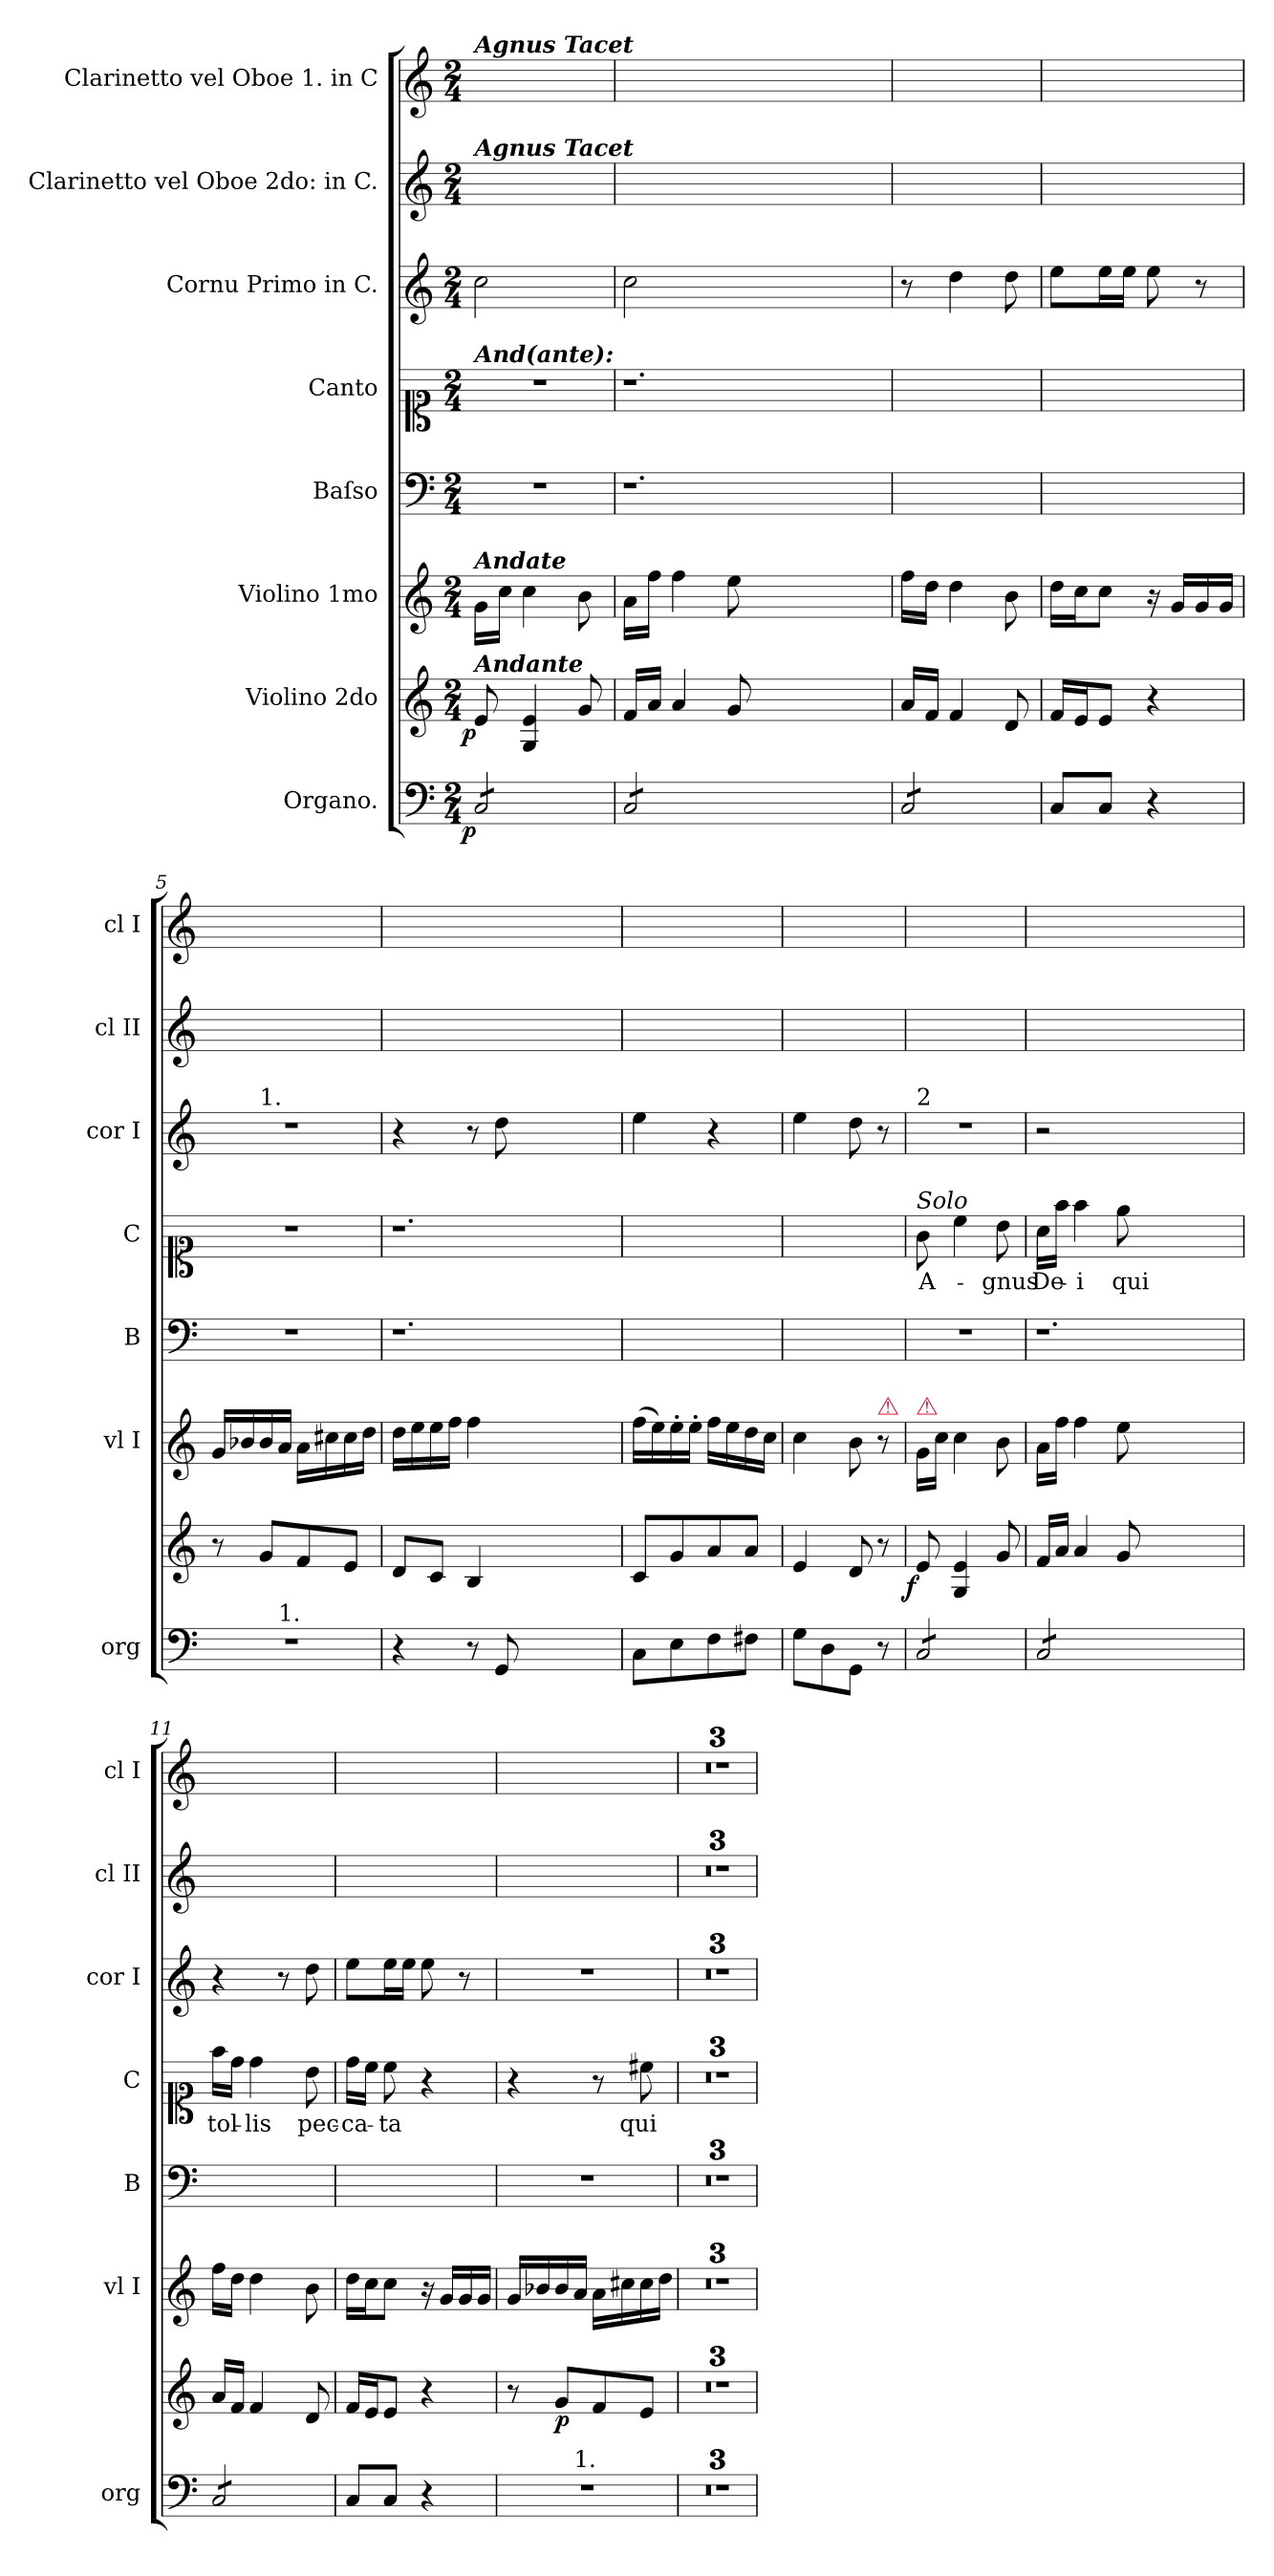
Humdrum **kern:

**kern	**dynam	**kern	**dynam	**kern	**kern	**kern	**text	**kern	**kern	**kern
*part8	*part8	*part7	*part7	*part6	*part5	*part4	*part4	*part3	*part2	*part1
*staff8	*staff8	*staff7	*staff7	*staff6	*staff5	*staff4	*staff4	*staff3	*staff2	*staff1
*I"Organo.	*	*I"Violino 2do	*	*I"Violino 1mo	*I"Baſso	*I"Canto	*	*I"Cornu Primo in C.	*I"Clarinetto vel Oboe 2do: in C.	*I"Clarinetto vel Oboe 1. in C
*I'org	*	*	*	*I'vl I	*I'B	*I'C	*	*I'cor I	*I'cl II	*I'cl I
*clefF4	*	*clefG2	*	*clefG2	*clefF4	*clefC1	*	*clefG2	*clefG2	*clefG2
*k[]	*	*k[]	*	*k[]	*k[]	*k[]	*	*k[]	*k[]	*k[]
*M2/4	*	*M2/4	*	*M2/4	*M2/4	*M2/4	*	*M2/4	*M2/4	*M2/4
=1	=1	=1	=1	=1	=1	=1	=1	=1	=1	=1
!	!	!	!	!	!	!	!	!	!	!LO:TX:a:Bi:t=Agnus Tacet
!	!	!	!	!	!	!	!	!	!LO:TX:a:Bi:t=Agnus Tacet	!
!	!	!	!	!	!	!LO:TX:a:Bi:t=And(ante)&colon;	!	!	!	!
!	!	!	!	!LO:TX:a:Bi:t=Andate	!	!	!	!	!	!
!	!	!LO:TX:a:Bi:t=Andante	!	!	!	!	!	!	!	!
!LO:TX:a:Bi:t=Ada(gio)&colon;	!	!	!	!	!	!	!	!	!	!
!	!LO:DY:b:rj	!	!LO:DY:b:rj	!	!	!	!	!	!	!
*tremolo	*	*	*	*	*	*	*	*	*	*
8C/L	p	8e/	p	16g\LL	2r	2r	.	2cc\	2ryy	2ryy
.	.	.	.	16cc\JJ	.	.	.	.	.	.
8C/	.	4G/ 4e/	.	4cc\	.	.	.	.	.	.
8C/	.	.	.	.	.	.	.	.	.	.
8C/J	.	8g/	.	8b\	.	.	.	.	.	.
=2	=2	=2	=2	=2	=2	=2	=2	=2	=2	=2
8C/L	.	16f/LL	.	16a\LL	1.r	1.r	.	2cc\	2ryy	2ryy
.	.	16a/JJ	.	16ff\JJ	.	.	.	.	.	.
8C/	.	4a/	.	4ff\	.	.	.	.	.	.
8C/	.	.	.	.	.	.	.	.	.	.
8C/J	.	8g/	.	8ee\	.	.	.	.	.	.
1ryy	.	1ryy	.	1ryy	.	.	.	1ryy	1ryy	1ryy
=3	=3	=3	=3	=3	=3	=3	=3	=3	=3	=3
8C/L	.	16a/LL	.	16ff\LL	2ryy	2ryy	.	8r	2ryy	2ryy
.	.	16f/JJ	.	16dd\JJ	.	.	.	.	.	.
8C/	.	4f/	.	4dd\	.	.	.	4dd\	.	.
8C/	.	.	.	.	.	.	.	.	.	.
8C/J	.	8d/	.	8b\	.	.	.	8dd\	.	.
*Xtremolo	*	*	*	*	*	*	*	*	*	*
=4	=4	=4	=4	=4	=4	=4	=4	=4	=4	=4
8C/L	.	16f/LL	.	16dd\LL	2ryy	2ryy	.	8ee\L	2ryy	2ryy
.	.	16e/J	.	16cc\J	.	.	.	.	.	.
8C/J	.	8e/J	.	8cc\J	.	.	.	16ee\L	.	.
.	.	.	.	.	.	.	.	16ee\JJ	.	.
4r	.	4r	.	16r	.	.	.	8ee\	.	.
.	.	.	.	16g/LL	.	.	.	.	.	.
.	.	.	.	16g/	.	.	.	8r	.	.
.	.	.	.	16g/JJ	.	.	.	.	.	.
=5	=5	=5	=5	=5	=5	=5	=5	=5	=5	=5
*^	*	*	*	*	*	*	*	*^	*	*
2r	8.ryy	.	8r	.	16g/LL	2r	2r	.	2r	8ryy	2ryy	2ryy
.	.	.	.	.	16b-X/	.	.	.	.	.	.	.
!	!	!	!	!	!	!	!	!	!	!LO:TX:a:t=1.	!	!
.	.	.	8g/L	.	16b-/	.	.	.	.	4.ryy	.	.
!	!LO:TX:a:t=1.	!	!	!	!	!	!	!	!	!	!	!
.	4ryy	.	.	.	16a/JJ	.	.	.	.	.	.	.
.	.	.	8f/	.	16a\LL	.	.	.	.	.	.	.
.	.	.	.	.	16cc#X\	.	.	.	.	.	.	.
.	.	.	8e/J	.	16cc#\	.	.	.	.	.	.	.
.	16ryy	.	.	.	16dd\JJ	.	.	.	.	.	.	.
*v	*v	*	*	*	*	*	*	*	*v	*v	*	*
=6	=6	=6	=6	=6	=6	=6	=6	=6	=6	=6
4r	.	8d/L	.	16dd\LL	1.r	1.r	.	4r	2ryy	2ryy
.	.	.	.	16ee\	.	.	.	.	.	.
.	.	8c/J	.	16ee\	.	.	.	.	.	.
.	.	.	.	16ff\JJ	.	.	.	.	.	.
8r	.	4B/	.	4ff\	.	.	.	8r	.	.
8GG/	.	.	.	.	.	.	.	8dd\	.	.
1ryy	.	1ryy	.	1ryy	.	.	.	1ryy	1ryy	1ryy
=7	=7	=7	=7	=7	=7	=7	=7	=7	=7	=7
8C\L	.	8c/L	.	(>16ff\LL	2ryy	2ryy	.	4ee\	2ryy	2ryy
.	.	.	.	16ee\)	.	.	.	.	.	.
8E\	.	8g/	.	16ee'>\	.	.	.	.	.	.
.	.	.	.	16ee'>\JJ	.	.	.	.	.	.
8F\	.	8a/	.	16ff\LL	.	.	.	4r	.	.
.	.	.	.	16ee\	.	.	.	.	.	.
8F#X\J	.	8a/J	.	16dd\	.	.	.	.	.	.
.	.	.	.	16cc\JJ	.	.	.	.	.	.
=8	=8	=8	=8	=8	=8	=8	=8	=8	=8	=8
8G\L	.	4e/	.	4cc\	2ryy	2ryy	.	4ee\	2ryy	2ryy
8D\	.	.	.	.	.	.	.	.	.	.
8GG\J	.	8d/	.	8b\	.	.	.	8dd\	.	.
!	!	!	!	!LO:TX:a:color=crimson:t=⚠	!	!	!	!	!	!
8r	.	8r	.	8r	.	.	.	8r	.	.
=9	=9	=9	=9	=9	=9	=9	=9	=9	=9	=9
!	!	!	!	!	!	!	!	!LO:TX:a:t=2	!	!
!	!	!	!	!	!	!LO:TX:a:i:t=Solo	!	!	!	!
!	!	!	!	!LO:TX:a:color=crimson:t=⚠	!	!	!	!	!	!
!	!	!	!LO:DY:b:rj	!	!	!	!	!	!	!
*tremolo	*	*	*	*	*	*	*	*	*	*
8C/L	.	8e/	f	16g\LL	2rF	8g\	A-	2r	2ryy	2ryy
.	.	.	.	16cc\JJ	.	.	.	.	.	.
8C/	.	4G/ 4e/	.	4cc\	.	4cc\	.	.	.	.
8C/	.	.	.	.	.	.	.	.	.	.
8C/J	.	8g/	.	8b\	.	8b\	-gnus	.	.	.
=10	=10	=10	=10	=10	=10	=10	=10	=10	=10	=10
8C/L	.	16f/LL	.	16a\LL	1.rF	16a\LL	De-	2r	2ryy	2ryy
.	.	16a/JJ	.	16ff\JJ	.	16ff\JJ	.	.	.	.
8C/	.	4a/	.	4ff\	.	4ff\	-i	.	.	.
8C/	.	.	.	.	.	.	.	.	.	.
8C/J	.	8g/	.	8ee\	.	8ee\	qui	.	.	.
1ryy	.	1ryy	.	1ryy	.	1ryy	.	1ryy	1ryy	1ryy
=11	=11	=11	=11	=11	=11	=11	=11	=11	=11	=11
8C/L	.	16a/LL	.	16ff\LL	2ryy	16ff\LL	tol-	4r	2ryy	2ryy
.	.	16f/JJ	.	16dd\JJ	.	16dd\JJ	.	.	.	.
8C/	.	4f/	.	4dd\	.	4dd\	-lis	.	.	.
8C/	.	.	.	.	.	.	.	8r	.	.
8C/J	.	8d/	.	8b\	.	8b\	pec-	8dd\	.	.
*Xtremolo	*	*	*	*	*	*	*	*	*	*
=12	=12	=12	=12	=12	=12	=12	=12	=12	=12	=12
8C/L	.	16f/LL	.	16dd\LL	2ryy	16dd\LL	-ca-	8ee\L	2ryy	2ryy
.	.	16e/J	.	16cc\J	.	16cc\JJ	.	.	.	.
8C/J	.	8e/J	.	8cc\J	.	8cc\	-ta	16ee\L	.	.
.	.	.	.	.	.	.	.	16ee\JJ	.	.
4r	.	4r	.	16r	.	4r	.	8ee\	.	.
.	.	.	.	16g/LL	.	.	.	.	.	.
.	.	.	.	16g/	.	.	.	8r	.	.
.	.	.	.	16g/JJ	.	.	.	.	.	.
=13	=13	=13	=13	=13	=13	=13	=13	=13	=13	=13
*^	*	*	*	*	*	*	*	*	*	*
2r	8.ryy	.	8r	.	16g/LL	2rF	4r	.	2r	2ryy	2ryy
.	.	.	.	.	16b-X/	.	.	.	.	.	.
!	!	!	!	!LO:DY:b	!	!	!	!	!	!	!
.	.	.	8g/L	p	16b-/	.	.	.	.	.	.
!	!LO:TX:a:t=1.	!	!	!	!	!	!	!	!	!	!
.	4ryy	.	.	.	16a/JJ	.	.	.	.	.	.
.	.	.	8f/	.	16a\LL	.	8r	.	.	.	.
.	.	.	.	.	16cc#X\	.	.	.	.	.	.
.	.	.	8e/J	.	16cc#\	.	8cc#X\	qui	.	.	.
.	16ryy	.	.	.	16dd\JJ	.	.	.	.	.	.
*v	*v	*	*	*	*	*	*	*	*	*	*
=	=	=	=	=	=	=	=	=	=	=
2ryy	.	2ryy	.	2ryy	2rF	2ryy	.	2ryy	2ryy	2ryy
=	=	=	=	=	=	=	=	=	=	=
2ryy	.	2ryy	.	2ryy	2rF	2ryy	.	2ryy	2ryy	2ryy
=	=	=	=	=	=	=	=	=	=	=
2ryy	.	2ryy	.	2ryy	2rF	2ryy	.	2ryy	2ryy	2ryy
=	=	=	=	=	=	=	=	=	=	=
*-	*-	*-	*-	*-	*-	*-	*-	*-	*-	*-
